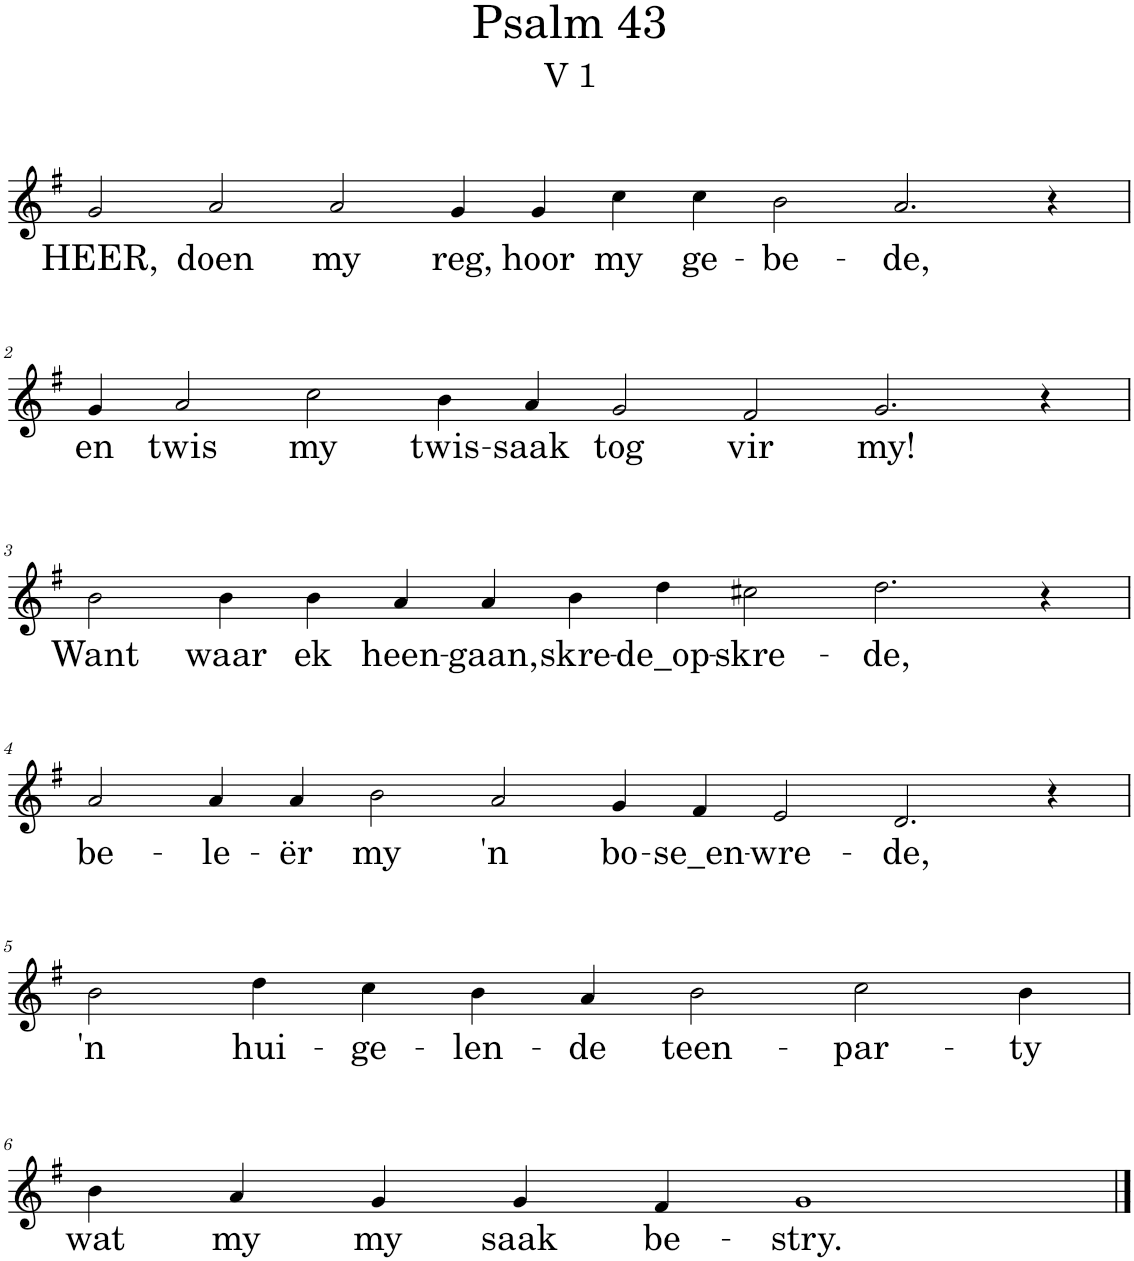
**kern	**text
*part1	*part1
*staff1	*staff1
*I"Pipe Organ	*
*I'Org.	*
*clefG2	*
*k[f#]	*
*M16/4	*
=1	=1
!	!LO:LY:b
2g/	HEER,
!	!LO:LY:b
2a/	doen
!	!LO:LY:b
2a/	my
!	!LO:LY:b
4g/	reg,
!	!LO:LY:b
4g/	hoor
!	!LO:LY:b
4cc\	my
!	!LO:LY:b
4cc\	ge-
!	!LO:LY:b
2b\	-be-
!	!LO:LY:b
2.a/	-de,
4r	.
!!LO:LB:g=z
=2	=2
*M15/4	*
!	!LO:LY:b
4g/	en
!	!LO:LY:b
2a/	twis
!	!LO:LY:b
2cc\	my
!	!LO:LY:b
4b\	twis-
!	!LO:LY:b
4a/	-saak
!	!LO:LY:b
2g/	tog
!	!LO:LY:b
2f#/	vir
!	!LO:LY:b
2.g/	my!
4r	.
!!LO:LB:g=z
=3	=3
*M14/4	*
!	!LO:LY:b
2b\	Want
!	!LO:LY:b
4b\	waar
!	!LO:LY:b
4b\	ek
!	!LO:LY:b
4a/	heen-
!	!LO:LY:b
4a/	-gaan,
!	!LO:LY:b
4b\	skre-
!	!LO:LY:b
4dd\	-de_op-
!	!LO:LY:b
2cc#X\	-skre-
!	!LO:LY:b
2.dd\	-de,
4r	.
!!LO:LB:g=z
=4	=4
*M16/4	*
!	!LO:LY:b
2a/	be-
!	!LO:LY:b
4a/	-le-
!	!LO:LY:b
4a/	-ër
!	!LO:LY:b
2b\	my
!	!LO:LY:b
2a/	'n
!	!LO:LY:b
4g/	bo-
!	!LO:LY:b
4f#/	-se_en-
!	!LO:LY:b
2e/	-wre-
!	!LO:LY:b
2.d/	-de,
4r	.
!!LO:LB:g=z
=5	=5
*M11/4	*
!	!LO:LY:b
2b\	'n
!	!LO:LY:b
4dd\	hui-
!	!LO:LY:b
4cc\	-ge-
!	!LO:LY:b
4b\	-len-
!	!LO:LY:b
4a/	-de
!	!LO:LY:b
2b\	teen-
!	!LO:LY:b
2cc\	-par-
!	!LO:LY:b
4b\	-ty
!!LO:LB:g=z
=6	=6
*M9/4	*
!	!LO:LY:b
4b\	wat
!	!LO:LY:b
4a/	my
!	!LO:LY:b
4g/	my
!	!LO:LY:b
4g/	saak
!	!LO:LY:b
4f#/	be-
!	!LO:LY:b
1g	-stry.
==	==
*-	*-
